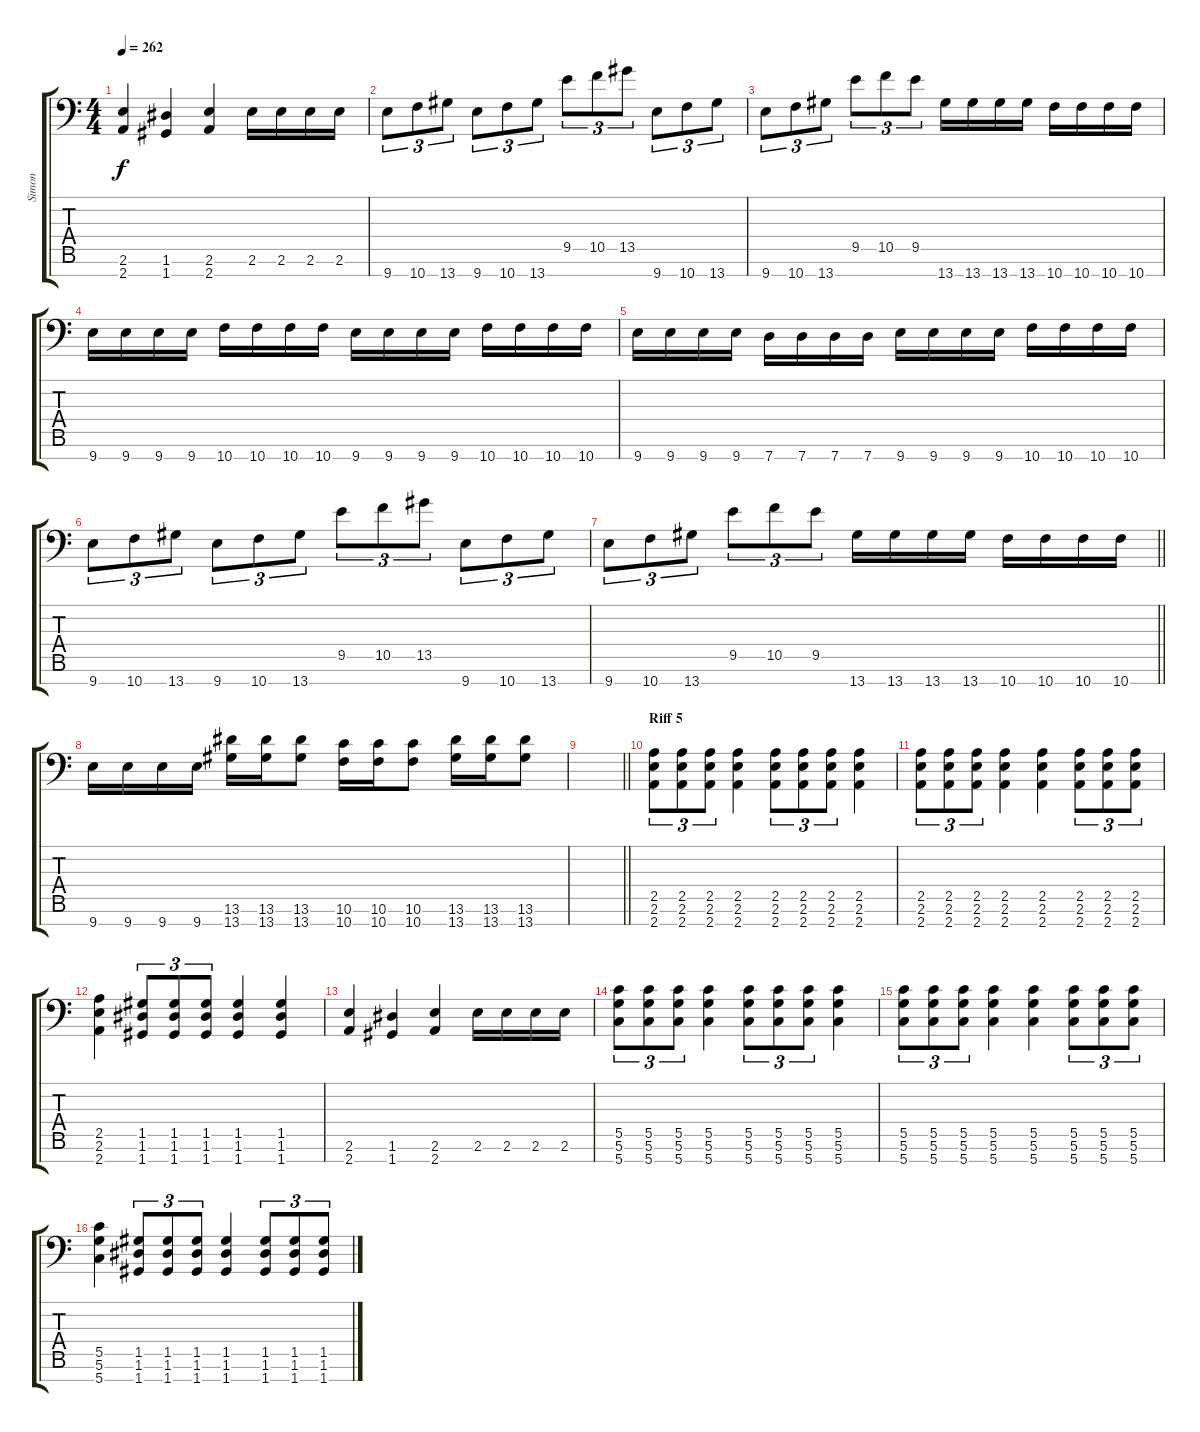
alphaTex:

\track ("Simon" "Simon") {instrument distortionguitar}
\staff {score tabs}
\tuning (D4 A3 F3 C3 G2 D2 G1) {hide}
\ts (4 4)
\tempo 262
\clef f4
\ks c
(2.6 2.7).4{dy f} (1.6 1.7).4 (2.6 2.7).4 2.6.16 2.6.16 2.6.16 2.6.16 |
9.7.8{tu (3 2)} 10.7.8{tu (3 2)} 13.7.8{tu (3 2)} 9.7.8{tu (3 2)} 10.7.8{tu (3 2)} 13.7.8{tu (3 2)} 9.5.8{tu (3 2)} 10.5.8{tu (3 2)} 13.5.8{tu (3 2)} 9.7.8{tu (3 2)} 10.7.8{tu (3 2)} 13.7.8{tu (3 2)} |
9.7.8{tu (3 2)} 10.7.8{tu (3 2)} 13.7.8{tu (3 2)} 9.5.8{tu (3 2)} 10.5.8{tu (3 2)} 9.5.8{tu (3 2)} 13.7.16 13.7.16 13.7.16 13.7.16 10.7.16 10.7.16 10.7.16 10.7.16 |
9.7.16 9.7.16 9.7.16 9.7.16 10.7.16 10.7.16 10.7.16 10.7.16 9.7.16 9.7.16 9.7.16 9.7.16 10.7.16 10.7.16 10.7.16 10.7.16 |
9.7.16 9.7.16 9.7.16 9.7.16 7.7.16 7.7.16 7.7.16 7.7.16 9.7.16 9.7.16 9.7.16 9.7.16 10.7.16 10.7.16 10.7.16 10.7.16 |
9.7.8{tu (3 2)} 10.7.8{tu (3 2)} 13.7.8{tu (3 2)} 9.7.8{tu (3 2)} 10.7.8{tu (3 2)} 13.7.8{tu (3 2)} 9.5.8{tu (3 2)} 10.5.8{tu (3 2)} 13.5.8{tu (3 2)} 9.7.8{tu (3 2)} 10.7.8{tu (3 2)} 13.7.8{tu (3 2)} |
\barLineRight lightlight
9.7.8{tu (3 2)} 10.7.8{tu (3 2)} 13.7.8{tu (3 2)} 9.5.8{tu (3 2)} 10.5.8{tu (3 2)} 9.5.8{tu (3 2)} 13.7.16 13.7.16 13.7.16 13.7.16 10.7.16 10.7.16 10.7.16 10.7.16 |
\section ("" "")
9.7.16 9.7.16 9.7.16 9.7.16 (13.6 13.7).16 (13.6 13.7).16 (13.6 13.7).8 (10.6 10.7).16 (10.6 10.7).16 (10.6 10.7).8 (13.6 13.7).16 (13.6 13.7).16 (13.6 13.7).8 |
\barLineRight lightlight
|
\section ("" "Riff 5")
(2.5 2.6 2.7).8{tu (3 2)} (2.5 2.6 2.7).8{tu (3 2)} (2.5 2.6 2.7).8{tu (3 2)} (2.5 2.6 2.7).4 (2.5 2.6 2.7).8{tu (3 2)} (2.5 2.6 2.7).8{tu (3 2)} (2.5 2.6 2.7).8{tu (3 2)} (2.5 2.6 2.7).4 |
(2.5 2.6 2.7).8{tu (3 2)} (2.5 2.6 2.7).8{tu (3 2)} (2.5 2.6 2.7).8{tu (3 2)} (2.5 2.6 2.7).4 (2.5 2.6 2.7).4 (2.5 2.6 2.7).8{tu (3 2)} (2.5 2.6 2.7).8{tu (3 2)} (2.5 2.6 2.7).8{tu (3 2)} |
(2.5 2.6 2.7).4 (1.5 1.6 1.7).8{tu (3 2)} (1.5 1.6 1.7).8{tu (3 2)} (1.5 1.6 1.7).8{tu (3 2)} (1.5 1.6 1.7).4 (1.5 1.6 1.7).4 |
(2.6 2.7).4 (1.6 1.7).4 (2.6 2.7).4 2.6.16 2.6.16 2.6.16 2.6.16 |
(5.5 5.6 5.7).8{tu (3 2)} (5.5 5.6 5.7).8{tu (3 2)} (5.5 5.6 5.7).8{tu (3 2)} (5.5 5.6 5.7).4 (5.5 5.6 5.7).8{tu (3 2)} (5.5 5.6 5.7).8{tu (3 2)} (5.5 5.6 5.7).8{tu (3 2)} (5.5 5.6 5.7).4 |
(5.5 5.6 5.7).8{tu (3 2)} (5.5 5.6 5.7).8{tu (3 2)} (5.5 5.6 5.7).8{tu (3 2)} (5.5 5.6 5.7).4 (5.5 5.6 5.7).4 (5.5 5.6 5.7).8{tu (3 2)} (5.5 5.6 5.7).8{tu (3 2)} (5.5 5.6 5.7).8{tu (3 2)} |
(5.5 5.6 5.7).4 (1.5 1.6 1.7).8{tu (3 2)} (1.5 1.6 1.7).8{tu (3 2)} (1.5 1.6 1.7).8{tu (3 2)} (1.5 1.6 1.7).4 (1.5 1.6 1.7).8{tu (3 2)} (1.5 1.6 1.7).8{tu (3 2)} (1.5 1.6 1.7).8{tu (3 2)}
